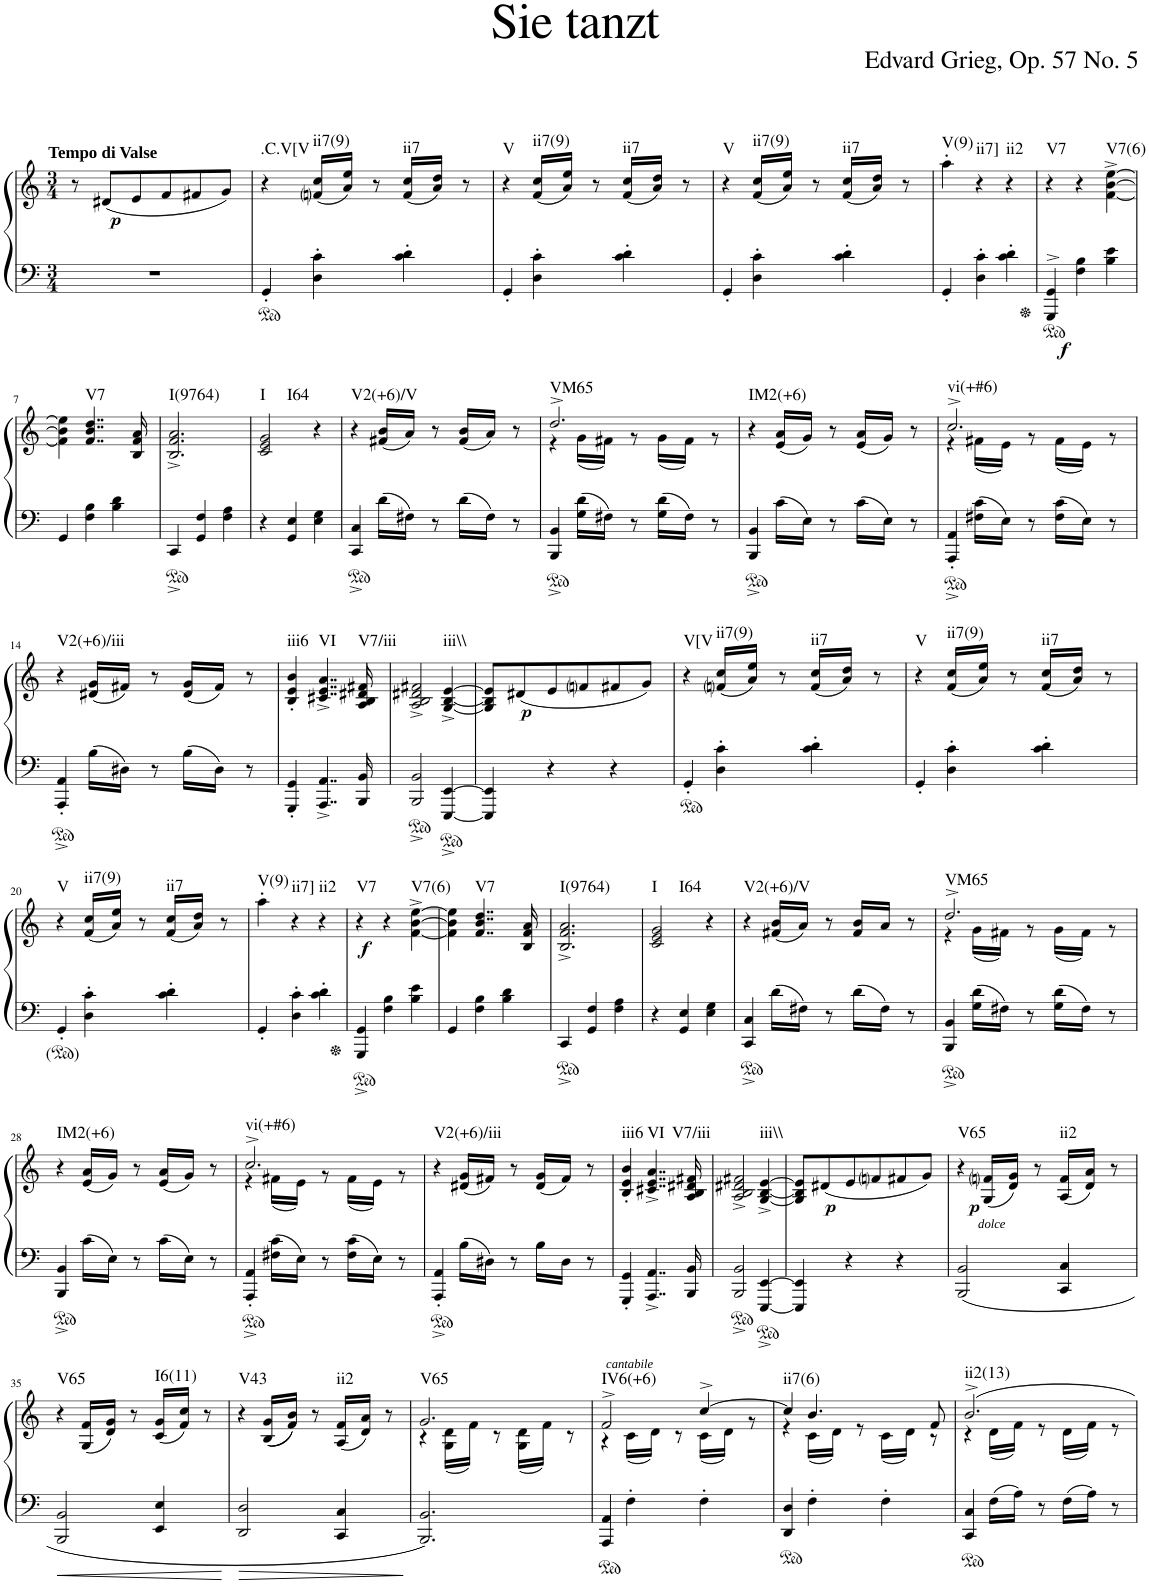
**kern	**kern	**dynam	**harte
*part1	*part1	*part1	*part1
*staff2	*staff1	*staff1/2	*
*I"Midi_1	*	*	*
*clefF4	*clefG2	*	*
*k[]	*k[]	*	*
*M3/4	*M3/4	*	*
=1	=1	=1	=1
!	!LO:TX:a:B:t=Tempo di Valse	!	!
2.r	8r	.	.
!	!	!LO:DY:b	!
.	(8d#X/L	p	.
.	8e/	.	.
.	8f/	.	.
.	8f#X/	.	.
.	8g/J)	.	.
=2	=2	=2	=2
!	!	!	!LO:H:kt=.C.V[V
4GG'/	4r	.	N
!	!	!	!LO:H:kt=ii7(9)
4D\' 4c\'	(16fni/ 16cc/LL	.	N
.	16a/ 16ee/JJ)	.	.
.	8r	.	.
!	!	!	!LO:H:kt=ii7
4c\' 4d\'	(16f/ 16cc/LL	.	N
.	16a/ 16dd/JJ)	.	.
.	8r	.	.
=3	=3	=3	=3
!	!	!	!LO:H:kt=V
4GG'/	4r	.	N
!	!	!	!LO:H:kt=ii7(9)
4D\' 4c\'	(16f/ 16cc/LL	.	N
.	16a/ 16ee/JJ)	.	.
.	8r	.	.
!	!	!	!LO:H:kt=ii7
4c\' 4d\'	(16f/ 16cc/LL	.	N
.	16a/ 16dd/JJ)	.	.
.	8r	.	.
=4	=4	=4	=4
!	!	!	!LO:H:kt=V
4GG'/	4r	.	N
!	!	!	!LO:H:kt=ii7(9)
4D\' 4c\'	(16f/ 16cc/LL	.	N
.	16a/ 16ee/JJ)	.	.
.	8r	.	.
!	!	!	!LO:H:kt=ii7
4c\' 4d\'	(16f/ 16cc/LL	.	N
.	16a/ 16dd/JJ)	.	.
.	8r	.	.
=5	=5	=5	=5
!	!	!	!LO:H:kt=V(9)
4GG'/	4aa'\	.	N
!	!	!	!LO:H:kt=ii7]
4D\' 4c\'	4r	.	N
!	!	!	!LO:H:kt=ii2
4c\' 4d\'	4r	.	N
=6	=6	=6	=6
!	!	!LO:DY:b=2	!LO:H:kt=V7
4GGG/^> 4GG/^>	4r	f	N
4F\ 4B\	4r	.	.
!	!	!	!LO:H:kt=V7(6)
4B\ 4e\	[4f\^ [4b\^ [4ee\^	.	N
!!LO:LB:g=z
=7	=7	=7	=7
*	*^	*	*
4GG/	4f\] 4b\] 4ee\]	2ryy	.	.
!	!	!	!	!LO:H:kt=V7
4F\ 4B\	4..f/ 4..b/ 4..dd/	.	.	N
4B\ 4d\	.	4ryy	.	.
.	16B/ 16f/ 16a/	.	.	.
=8	=8	=8	=8	=8
!	!	!	!	!LO:H:kt=I(9764)
4CC^/	2.B/^ 2.f/^ 2.a/^	2ryy	.	N
4GG/ 4F/	.	.	.	.
4F\ 4A\	.	4ryy	.	.
=9	=9	=9	=9	=9
!	!	!	!	!LO:H:n=1:kt=I
!	!	!	!	!LO:H:n=2:kt=I64
4r	2c/ 2e/ 2g/	2ryy	.	N N
4GG/ 4E/	.	.	.	.
4E\ 4G\	4r	4ryy	.	.
=10	=10	=10	=10	=10
!	!	!	!	!LO:H:kt=V2(+6)/V
4CC/^ 4C/^	4r	2ryy	.	N
16d\LL	(16f#X/ 16b/LL	.	.	.
16F#X\JJ	16a/JJ)	.	.	.
8r	8r	.	.	.
16d\LL	(16f#/ 16b/LL	4ryy	.	.
16F#\JJ	16a/JJ)	.	.	.
8r	8r	.	.	.
=11	=11	=11	=11	=11
!	!	!	!	!LO:H:kt=VM65
4BBB/^ 4BB/^	2.dd^/	4r	.	N
16G\ 16d\LL	.	(16g\LL	.	.
16F#X\JJ	.	16f#X\JJ)	.	.
8r	.	8r	.	.
16G\ 16d\LL	.	(16g\LL	.	.
16F#\JJ	.	16f#\JJ)	.	.
8r	.	8r	.	.
=12	=12	=12	=12	=12
!	!	!	!	!LO:H:kt=IM2(+6)
4BBB/^ 4BB/^	4r	2ryy	.	N
16c\LL	(16e/ 16a/LL	.	.	.
16E\JJ	16g/JJ)	.	.	.
8r	8r	.	.	.
16c\LL	(16e/ 16a/LL	4ryy	.	.
16E\JJ	16g/JJ)	.	.	.
8r	8r	.	.	.
=13	=13	=13	=13	=13
!	!	!	!	!LO:H:kt=vi(+#6)
4AAA/'^ 4AA/'^	2.cc^/	4r	.	N
16F#X\ 16c\LL	.	(16f#X\LL	.	.
16E\JJ	.	16e\JJ)	.	.
8r	.	8r	.	.
16F#\ 16c\LL	.	(16f#\LL	.	.
16E\JJ	.	16e\JJ)	.	.
8r	.	8r	.	.
!!LO:LB:g=z
=14	=14	=14	=14	=14
!	!	!	!	!LO:H:kt=V2(+6)/iii
*	*v	*v	*	*
4AAA/'^ 4AA/'^	4r	.	N
16B\LL	(16d#X/ 16g/LL	.	.
16D#X\JJ	16f#X/JJ)	.	.
8r	8r	.	.
16B\LL	(16d#/ 16g/LL	.	.
16D#\JJ	16f#/JJ)	.	.
8r	8r	.	.
=15	=15	=15	=15
!	!	!	!LO:H:kt=iii6
4GGG/' 4GG/'	4B/' 4e/' 4b/'	.	N
!	!	!	!LO:H:kt=VI
4..AAA/^ 4..AA/^	4..c#X/^ 4..e/^ 4..a/^	.	N
!	!	!	!LO:H:kt=V7/iii
16BBB/ 16BB/	16A/ 16B/ 16d#X/ 16f#X/	.	N
=16	=16	=16	=16
2BBB/^ 2BB/^	2A/^ 2B/^ 2d#X/^ 2f#X/^	.	.
!	!	!	!LO:H:kt=iii\\
[4EEE/^ [4EE/^	[4G/^ [4B/^ [4e/^	.	N
=17	=17	=17	=17
4EEE/] 4EE/]	8G/] 8B/] 8e/]L	.	.
!	!	!LO:DY:b	!
.	(8d#X/	p	.
4r	8e/	.	.
.	8fni/	.	.
4r	8f#X/	.	.
.	8g/J)	.	.
=18	=18	=18	=18
!	!	!	!LO:H:kt=V[V
4GG'/	4r	.	N
!	!	!	!LO:H:kt=ii7(9)
4D\' 4c\'	(16fni/ 16cc/LL	.	N
.	16a/ 16ee/JJ)	.	.
.	8r	.	.
!	!	!	!LO:H:kt=ii7
4c\' 4d\'	(16f/ 16cc/LL	.	N
.	16a/ 16dd/JJ)	.	.
.	8r	.	.
=19	=19	=19	=19
!	!	!	!LO:H:kt=V
4GG'/	4r	.	N
!	!	!	!LO:H:kt=ii7(9)
4D\' 4c\'	(16f/ 16cc/LL	.	N
.	16a/ 16ee/JJ)	.	.
.	8r	.	.
!	!	!	!LO:H:kt=ii7
4c\' 4d\'	(16f/ 16cc/LL	.	N
.	16a/ 16dd/JJ)	.	.
.	8r	.	.
!!LO:LB:g=z
=20	=20	=20	=20
*	*^	*	*
!	!	!	!	!LO:H:kt=V
4GG'/	4r	2ryy	.	N
!	!	!	!	!LO:H:kt=ii7(9)
4D\' 4c\'	(16f/ 16cc/LL	.	.	N
.	16a/ 16ee/JJ)	.	.	.
.	8r	.	.	.
!	!	!	!	!LO:H:kt=ii7
4c\' 4d\'	(16f/ 16cc/LL	4ryy	.	N
.	16a/ 16dd/JJ)	.	.	.
.	8r	.	.	.
=21	=21	=21	=21	=21
!	!	!	!	!LO:H:kt=V(9)
4GG'/	4aa'\	2ryy	.	N
!	!	!	!	!LO:H:kt=ii7]
4D\' 4c\'	4r	.	.	N
!	!	!	!	!LO:H:kt=ii2
4c\' 4d\'	4r	4ryy	.	N
=22	=22	=22	=22	=22
!	!	!	!LO:DY:b	!LO:H:kt=V7
4GGG/^ 4GG/^	4r	2ryy	f	N
4F\ 4B\	4r	.	.	.
!	!	!	!	!LO:H:kt=V7(6)
4B\ 4e\	[4f\^ [4b\^ [4ee\^	4ryy	.	N
=23	=23	=23	=23	=23
4GG/	4f\] 4b\] 4ee\]	2ryy	.	.
!	!	!	!	!LO:H:kt=V7
4F\ 4B\	4..f/ 4..b/ 4..dd/	.	.	N
4B\ 4d\	.	4ryy	.	.
.	16B/ 16f/ 16a/	.	.	.
=24	=24	=24	=24	=24
!	!	!	!	!LO:H:kt=I(9764)
4CC^/	2.B/^ 2.f/^ 2.a/^	2ryy	.	N
4GG/ 4F/	.	.	.	.
4F\ 4A\	.	4ryy	.	.
=25	=25	=25	=25	=25
!	!	!	!	!LO:H:n=1:kt=I
!	!	!	!	!LO:H:n=2:kt=I64
4r	2c/ 2e/ 2g/	2ryy	.	N N
4GG/ 4E/	.	.	.	.
4E\ 4G\	4r	4ryy	.	.
=26	=26	=26	=26	=26
!	!	!	!	!LO:H:kt=V2(+6)/V
4CC/^ 4C/^	4r	2ryy	.	N
16d\LL	(16f#X/ 16b/LL	.	.	.
16F#X\JJ	16a/JJ)	.	.	.
8r	8r	.	.	.
16d\LL	16f#/ 16b/LL	4ryy	.	.
16F#\JJ	16a/JJ	.	.	.
8r	8r	.	.	.
=27	=27	=27	=27	=27
!	!	!	!	!LO:H:kt=VM65
4BBB/^ 4BB/^	2.dd^/	4r	.	N
16G\ 16d\LL	.	(16g\LL	.	.
16F#X\JJ	.	16f#X\JJ)	.	.
8r	.	8r	.	.
16G\ 16d\LL	.	(16g\LL	.	.
16F#\JJ	.	16f#\JJ)	.	.
8r	.	8r	.	.
!!LO:LB:g=z	!!
=28	=28	=28	=28	=28
!	!	!	!	!LO:H:kt=IM2(+6)
4BBB/^ 4BB/^	4r	2ryy	.	N
16c\LL	(16e/ 16a/LL	.	.	.
16E\JJ	16g/JJ)	.	.	.
8r	8r	.	.	.
16c\LL	(16e/ 16a/LL	4ryy	.	.
16E\JJ	16g/JJ)	.	.	.
8r	8r	.	.	.
=29	=29	=29	=29	=29
!	!	!	!	!LO:H:kt=vi(+#6)
4AAA/'^ 4AA/'^	2.cc^/	4r	.	N
16F#X\ 16c\LL	.	(16f#X\LL	.	.
16E\JJ	.	16e\JJ)	.	.
8r	.	8r	.	.
16F#\ 16c\LL	.	(16f#\LL	.	.
16E\JJ	.	16e\JJ)	.	.
8r	.	8r	.	.
=30	=30	=30	=30	=30
!	!	!	!	!LO:H:kt=V2(+6)/iii
4AAA/'^ 4AA/'^	4r	2ryy	.	N
16B\LL	(16d#X/ 16g/LL	.	.	.
16D#X\JJ	16f#X/JJ)	.	.	.
8r	8r	.	.	.
16B\LL	(16d#/ 16g/LL	4ryy	.	.
16D#\JJ	16f#/JJ)	.	.	.
8r	8r	.	.	.
=31	=31	=31	=31	=31
!	!	!	!	!LO:H:kt=iii6
4GGG/' 4GG/'	4B/' 4e/' 4b/'	2ryy	.	N
!	!	!	!	!LO:H:n=1:kt=VI
!	!	!	!	!LO:H:n=2:kt=V7/iii
4..AAA/^ 4..AA/^	4..c#X/^ 4..e/^ 4..a/^	.	.	N N
.	.	4ryy	.	.
16BBB/ 16BB/	16A/ 16B/ 16d#X/ 16f#X/	.	.	.
=32	=32	=32	=32	=32
2BBB/^ 2BB/^	2A/^ 2B/^ 2d#X/^ 2f#X/^	2ryy	.	.
!	!	!	!	!LO:H:kt=iii\\
[4EEE/^ [4EE/^	[4G/^ [4B/^ [4e/^	4ryy	.	N
=33	=33	=33	=33	=33
4EEE/] 4EE/]	8G/] 8B/] 8e/]L	2ryy	.	.
!	!	!	!LO:DY:b	!
.	(8d#X/	.	p	.
4r	8e/	.	.	.
.	8fni/	.	.	.
4r	8f#X/	4ryy	.	.
.	8g/J)	.	.	.
=34	=34	=34	=34	=34
!	!	!	!LO:DY:b	!LO:H:kt=V65
2BBB/ 2BB/	4r	2ryy	p	N
!	!LO:TX:b:i:t=dolce	!	!	!
.	(16G/ 16fni/LL	.	.	.
.	16d/ 16g/JJ)	.	.	.
.	8r	.	.	.
!	!	!	!	!LO:H:kt=ii2
4CC/ 4C/	(16A/ 16f/LL	4ryy	.	N
.	16d/ 16a/JJ)	.	.	.
.	8r	.	.	.
!!LO:LB:g=z	!!
=35	=35	=35	=35	=35
!	!	!	!	!LO:H:kt=V65
2BBB/ 2BB/	4r	2ryy	.	N
.	(16G/ 16f/LL	.	.	.
.	16d/ 16g/JJ)	.	.	.
.	8r	.	.	.
!	!	!	!	!LO:H:kt=I6(11)
4EE/ 4E/	(16c/ 16g/LL	4ryy	.	N
.	16f/ 16cc/JJ)	.	.	.
.	8r	.	.	.
=36	=36	=36	=36	=36
!	!	!	!	!LO:H:kt=V43
2DD/ 2D/	4r	2ryy	.	N
.	((16B/ 16g/LL	.	.	.
.	16f/ 16b/JJ))	.	.	.
.	8r	.	.	.
!	!	!	!	!LO:H:kt=ii2
4CC/ 4C/	(16A/ 16f/LL	4ryy	.	N
.	16d/ 16a/JJ)	.	.	.
.	8r	.	.	.
=37	=37	=37	=37	=37
!	!	!	!	!LO:H:kt=V65
2.BBB/ 2.BB/	2.g/	4r	.	N
.	.	(16G\ 16d\LL	.	.
.	.	16f\JJ)	.	.
.	.	8r	.	.
.	.	(16G\ 16d\LL	.	.
.	.	16f\JJ)	.	.
.	.	8r	.	.
=38	=38	=38	=38	=38
!	!LO:TX:a:i:t=cantabile	!	!	!LO:H:kt=IV6(+6)
4AAA/ 4AA/	2f^/	4r	.	N
4F'\	.	(16c\LL	.	.
.	.	16d\JJ)	.	.
.	.	8r	.	.
4F'\	[4cc^/	(16c\LL	.	.
.	.	16d\JJ)	.	.
.	.	8r	.	.
=39	=39	=39	=39	=39
!	!	!	!	!LO:H:kt=ii7(6)
4DD/ 4D/	4cc/]	4r	.	N
4F'\	4.b/	(16c\LL	.	.
.	.	16d\JJ)	.	.
.	.	8r	.	.
4F'\	.	(16c\LL	.	.
.	.	16d\JJ)	.	.
.	8f/	8r	.	.
=40	=40	=40	=40	=40
!	!	!	!	!LO:H:kt=ii2(13)
4CC/ 4C/	2.b^/	4r	.	N
16F\LL	.	(16d\LL	.	.
16A\JJ	.	16f\JJ)	.	.
8r	.	8r	.	.
16F\LL	.	(16d\LL	.	.
16A\JJ	.	16f\JJ)	.	.
8r	.	8r	.	.
*	*v	*v	*	*
=	=	=	=
*-	*-	*-	*-
